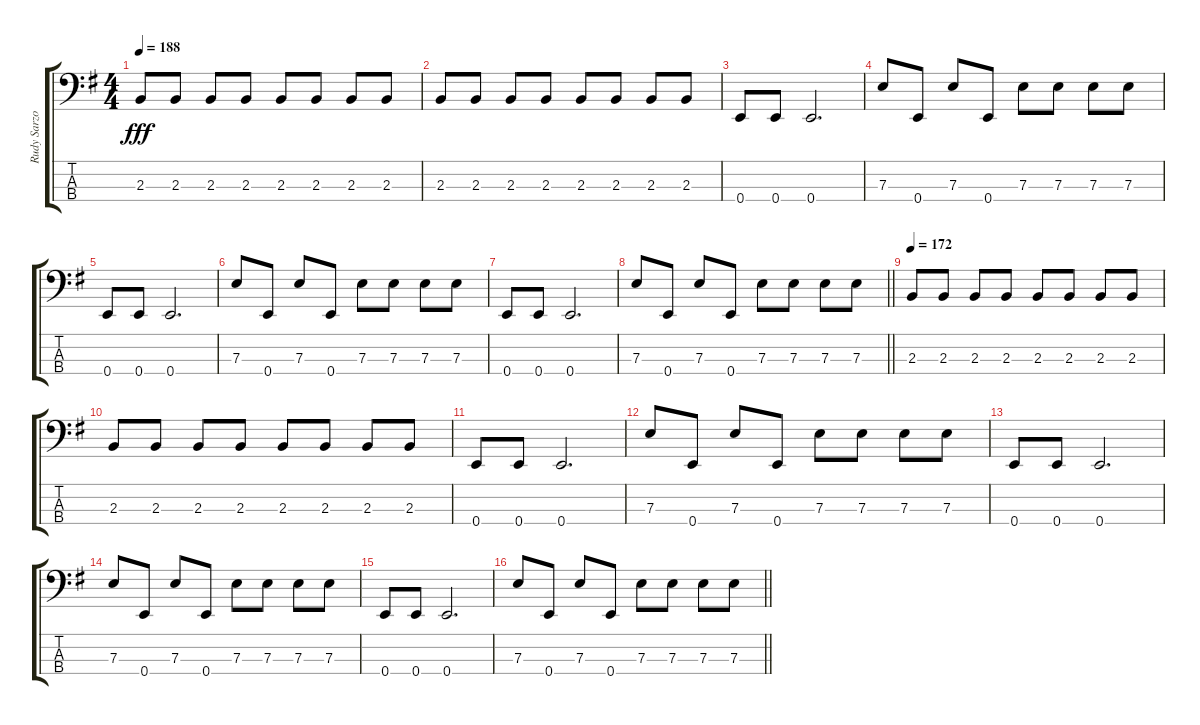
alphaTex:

\track ("Rudy Sarzo" "Rudy Sarzo") {instrument electricbassfinger}
\staff {score tabs}
\tuning (G2 D2 A1 E1) {hide}
\ts (4 4)
\tempo 188
\clef f4
\ks g
2.3.8{dy fff} 2.3.8 2.3.8 2.3.8 2.3.8 2.3.8 2.3.8 2.3.8 |
2.3.8 2.3.8 2.3.8 2.3.8 2.3.8 2.3.8 2.3.8 2.3.8 |
0.4.8 0.4.8 0.4.2{d} |
7.3.8 0.4.8 7.3.8 0.4.8 7.3.8 7.3.8 7.3.8 7.3.8 |
0.4.8 0.4.8 0.4.2{d} |
7.3.8 0.4.8 7.3.8 0.4.8 7.3.8 7.3.8 7.3.8 7.3.8 |
0.4.8 0.4.8 0.4.2{d} |
\barLineRight lightlight
7.3.8 0.4.8 7.3.8 0.4.8 7.3.8 7.3.8 7.3.8 7.3.8 |
\tempo 172
2.3.8 2.3.8 2.3.8 2.3.8 2.3.8 2.3.8 2.3.8 2.3.8 |
2.3.8 2.3.8 2.3.8 2.3.8 2.3.8 2.3.8 2.3.8 2.3.8 |
0.4.8 0.4.8 0.4.2{d} |
7.3.8 0.4.8 7.3.8 0.4.8 7.3.8 7.3.8 7.3.8 7.3.8 |
0.4.8 0.4.8 0.4.2{d} |
7.3.8 0.4.8 7.3.8 0.4.8 7.3.8 7.3.8 7.3.8 7.3.8 |
0.4.8 0.4.8 0.4.2{d} |
\barLineRight lightlight
7.3.8 0.4.8 7.3.8 0.4.8 7.3.8 7.3.8 7.3.8 7.3.8
